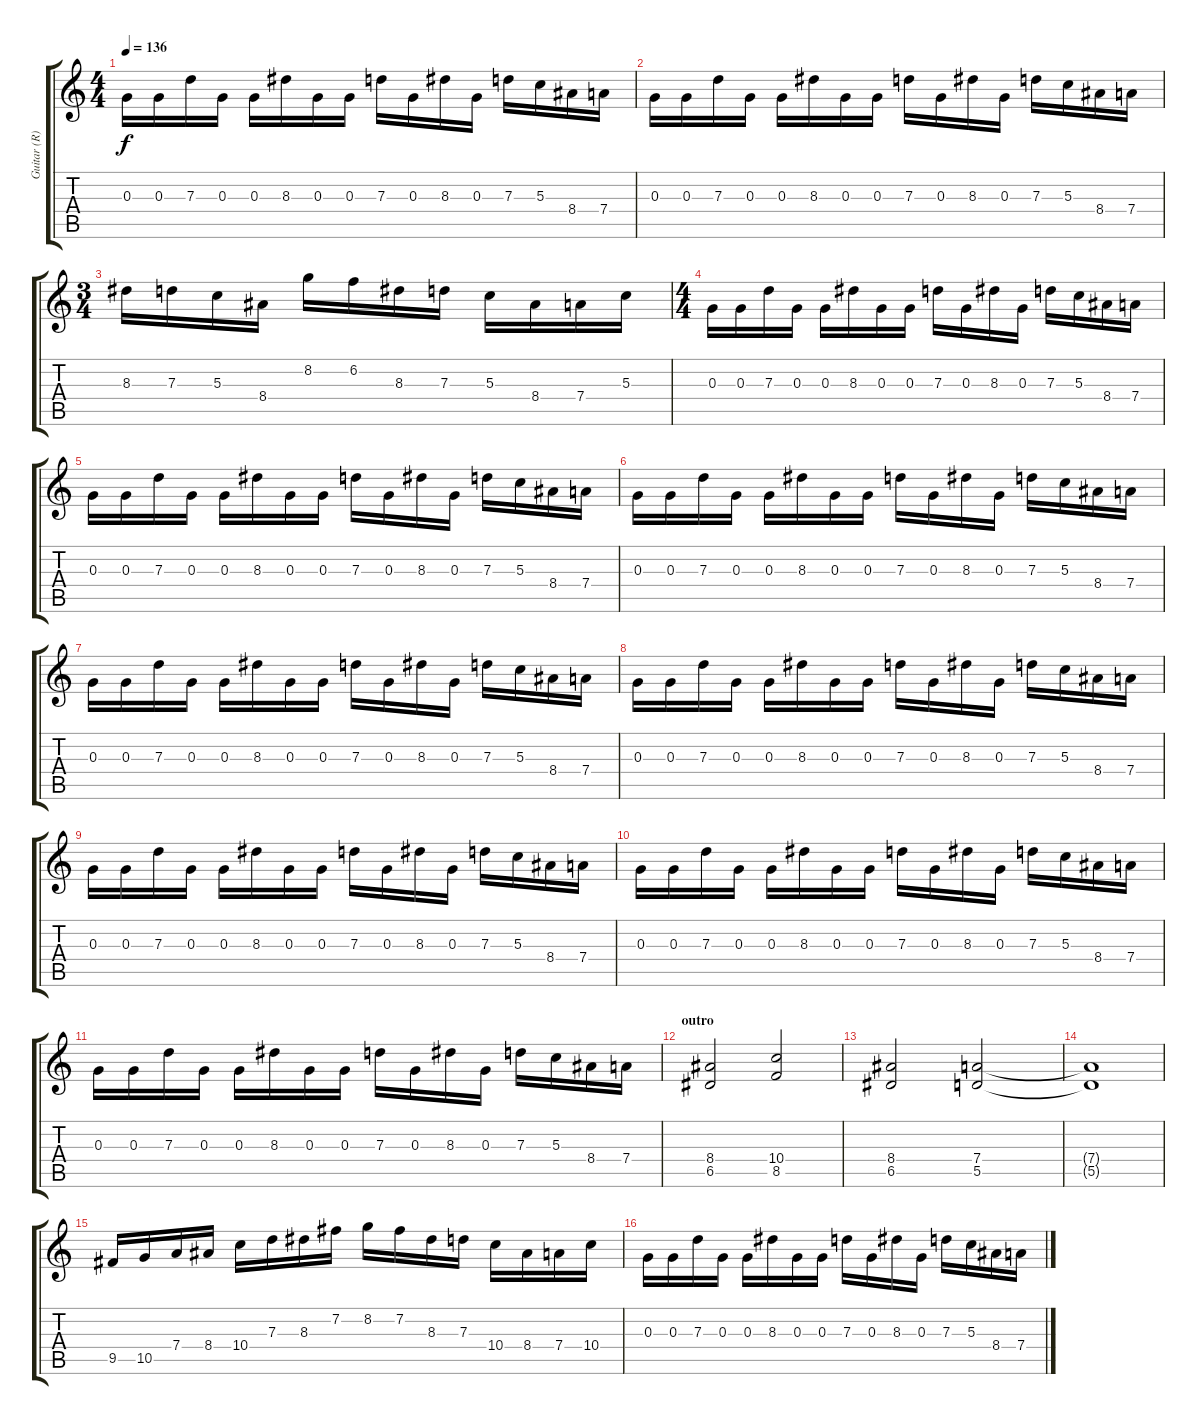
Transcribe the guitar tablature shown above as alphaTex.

\track ("Guitar (R)" "Guitar (R)") {instrument distortionguitar}
\staff {score tabs}
\tuning (E4 B3 G3 D3 A2 E2) {hide}
\ts (4 4)
\tempo 136
\clef g2
\ks c
0.3.16{dy f} 0.3.16 7.3.16 0.3.16 0.3.16 8.3.16 0.3.16 0.3.16 7.3.16 0.3.16 8.3.16 0.3.16 7.3.16 5.3.16 8.4.16 7.4.16 |
0.3.16 0.3.16 7.3.16 0.3.16 0.3.16 8.3.16 0.3.16 0.3.16 7.3.16 0.3.16 8.3.16 0.3.16 7.3.16 5.3.16 8.4.16 7.4.16 |
\ts (3 4)
8.3.16 7.3.16 5.3.16 8.4.16 8.2.16 6.2.16 8.3.16 7.3.16 5.3.16 8.4.16 7.4.16 5.3.16 |
\ts (4 4)
0.3.16 0.3.16 7.3.16 0.3.16 0.3.16 8.3.16 0.3.16 0.3.16 7.3.16 0.3.16 8.3.16 0.3.16 7.3.16 5.3.16 8.4.16 7.4.16 |
0.3.16 0.3.16 7.3.16 0.3.16 0.3.16 8.3.16 0.3.16 0.3.16 7.3.16 0.3.16 8.3.16 0.3.16 7.3.16 5.3.16 8.4.16 7.4.16 |
0.3.16 0.3.16 7.3.16 0.3.16 0.3.16 8.3.16 0.3.16 0.3.16 7.3.16 0.3.16 8.3.16 0.3.16 7.3.16 5.3.16 8.4.16 7.4.16 |
0.3.16 0.3.16 7.3.16 0.3.16 0.3.16 8.3.16 0.3.16 0.3.16 7.3.16 0.3.16 8.3.16 0.3.16 7.3.16 5.3.16 8.4.16 7.4.16 |
0.3.16 0.3.16 7.3.16 0.3.16 0.3.16 8.3.16 0.3.16 0.3.16 7.3.16 0.3.16 8.3.16 0.3.16 7.3.16 5.3.16 8.4.16 7.4.16 |
0.3.16 0.3.16 7.3.16 0.3.16 0.3.16 8.3.16 0.3.16 0.3.16 7.3.16 0.3.16 8.3.16 0.3.16 7.3.16 5.3.16 8.4.16 7.4.16 |
0.3.16 0.3.16 7.3.16 0.3.16 0.3.16 8.3.16 0.3.16 0.3.16 7.3.16 0.3.16 8.3.16 0.3.16 7.3.16 5.3.16 8.4.16 7.4.16 |
0.3.16 0.3.16 7.3.16 0.3.16 0.3.16 8.3.16 0.3.16 0.3.16 7.3.16 0.3.16 8.3.16 0.3.16 7.3.16 5.3.16 8.4.16 7.4.16 |
\section ("" "outro")
(8.4 6.5).2 (10.4 8.5).2 |
(8.4 6.5).2 (7.4 5.5).2 |
(7.4{t} 5.5{t}).1 |
9.5.16 10.5.16 7.4.16 8.4.16 10.4.16 7.3.16 8.3.16 7.2.16 8.2.16 7.2.16 8.3.16 7.3.16 10.4.16 8.4.16 7.4.16 10.4.16 |
0.3.16 0.3.16 7.3.16 0.3.16 0.3.16 8.3.16 0.3.16 0.3.16 7.3.16 0.3.16 8.3.16 0.3.16 7.3.16 5.3.16 8.4.16 7.4.16
